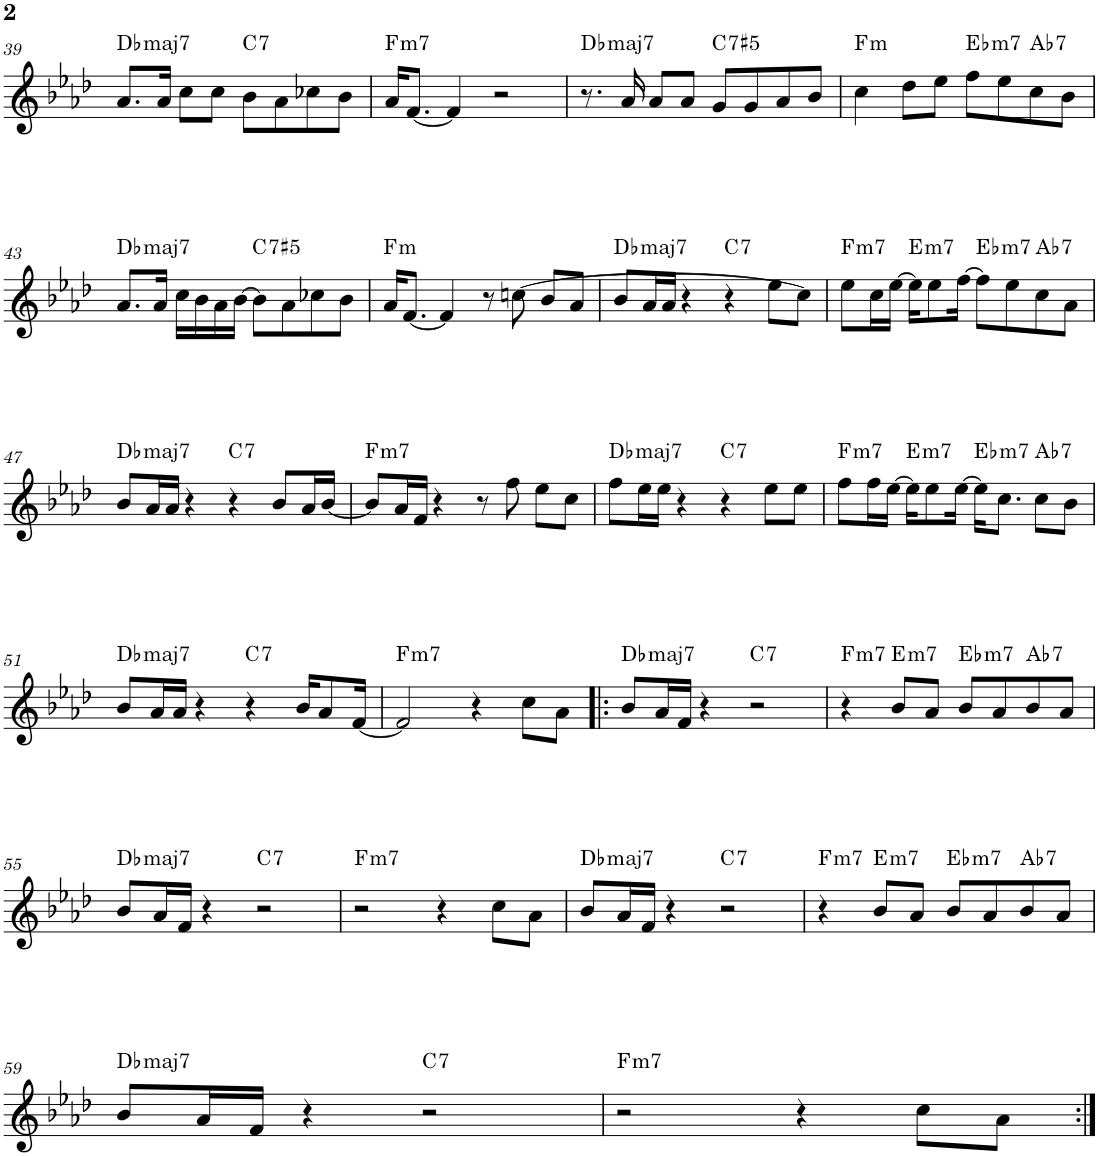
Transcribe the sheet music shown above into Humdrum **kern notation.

**kern	**harte
*part1	*part1
*staff1	*
*I"P1	*
!!LO:PB:g=z
*clefG2	*
*k[b-e-a-d-]	*
*f:	*
*M4/4	*
=39	=39
!	!LO:H:kt=maj7
8.a-/L	Db:maj7
16a-/Jk	.
8cc\L	.
8cc\J	.
!	!LO:H:kt=7
8b-\L	C:7
8a-\	.
8cc-X\	.
8b-\J	.
=40	=40
!	!LO:H:kt=m7
16a-/KL	F:min7
[<8.f/J	.
4f/]	.
2r	.
=41	=41
!	!LO:H:kt=maj7
8.r	Db:maj7
16a-/	.
8a-/L	.
8a-/J	.
!	!LO:H:kt=7
8g/L	C:(3,#5,b7)
8g/	.
8a-/	.
8b-/J	.
=42	=42
!	!LO:H:kt=m
4cc\	F:min
8dd-\L	.
8ee-\J	.
!	!LO:H:kt=m7
8ff\L	Eb:min7
8ee-\	.
!	!LO:H:kt=7
8cc\	Ab:7
8b-\J	.
!!LO:LB:g=z
=43	=43
!	!LO:H:kt=maj7
8.a-/L	Db:maj7
16a-/Jk	.
16cc\LL	.
16b-\	.
16a-\	.
[>16b-\JJ	.
!	!LO:H:kt=7
8b-\L]	C:(3,#5,b7)
8a-\	.
8cc-X\	.
8b-\J	.
=44	=44
!	!LO:H:kt=m
16a-/KL	F:min
[<8.f/J	.
4f/]	.
8r	.
[>8ccn\	.
8b-/L	.
8a-/J	.
=45	=45
!	!LO:H:kt=maj7
8b-/L	Db:maj7
16a-/L	.
16a-/JJ	.
4r	.
!	!LO:H:kt=7
4r	C:7
8ee-\L	.
8cc\J]	.
=46	=46
!	!LO:H:kt=m7
8ee-\L	F:min7
16cc\L	.
[>16ee-\JJ	.
!	!LO:H:kt=m7
16ee-\KL]	E:min7
8ee-\	.
[>16ff\Jk	.
!	!LO:H:kt=m7
8ff\L]	Eb:min7
8ee-\	.
!	!LO:H:kt=7
8cc\	Ab:7
8a-\J	.
!!LO:LB:g=z
=47	=47
!	!LO:H:kt=maj7
8b-/L	Db:maj7
16a-/L	.
16a-/JJ	.
4r	.
!	!LO:H:kt=7
4r	C:7
8b-/L	.
16a-/L	.
[<16b-/JJ	.
=48	=48
!	!LO:H:kt=m7
8b-/L]	F:min7
16a-/L	.
16f/JJ	.
4r	.
8r	.
8ff\	.
8ee-\L	.
8cc\J	.
=49	=49
!	!LO:H:kt=maj7
8ff\L	Db:maj7
16ee-\L	.
16ee-\JJ	.
4r	.
!	!LO:H:kt=7
4r	C:7
8ee-\L	.
8ee-\J	.
=50	=50
!	!LO:H:kt=m7
8ff\L	F:min7
16ff\L	.
[>16ee-\JJ	.
!	!LO:H:kt=m7
16ee-\KL]	E:min7
8ee-\	.
[>16ee-\Jk	.
!	!LO:H:kt=m7
16ee-\KL]	Eb:min7
8.cc\J	.
!	!LO:H:kt=7
8cc\L	Ab:7
8b-\J	.
!!LO:LB:g=z
=51	=51
!	!LO:H:kt=maj7
8b-/L	Db:maj7
16a-/L	.
16a-/JJ	.
4r	.
!	!LO:H:kt=7
4r	C:7
16b-/KL	.
8a-/	.
[<16f/Jk	.
=52	=52
!	!LO:H:kt=m7
2f/]	F:min7
4r	.
8cc\L	.
8a-\J	.
=53!|:	=53!|:
!	!LO:H:kt=maj7
8b-/L	Db:maj7
16a-/L	.
16f/JJ	.
4r	.
!	!LO:H:kt=7
2r	C:7
=54	=54
!	!LO:H:kt=m7
4r	F:min7
!	!LO:H:kt=m7
8b-/L	E:min7
8a-/J	.
!	!LO:H:kt=m7
8b-/L	Eb:min7
8a-/	.
!	!LO:H:kt=7
8b-/	Ab:7
8a-/J	.
!!LO:LB:g=z
=55	=55
!	!LO:H:kt=maj7
8b-/L	Db:maj7
16a-/L	.
16f/JJ	.
4r	.
!	!LO:H:kt=7
2r	C:7
=56	=56
!	!LO:H:kt=m7
2r	F:min7
4r	.
8cc\L	.
8a-\J	.
=57	=57
!	!LO:H:kt=maj7
8b-/L	Db:maj7
16a-/L	.
16f/JJ	.
4r	.
!	!LO:H:kt=7
2r	C:7
=58	=58
!	!LO:H:kt=m7
4r	F:min7
!	!LO:H:kt=m7
8b-/L	E:min7
8a-/J	.
!	!LO:H:kt=m7
8b-/L	Eb:min7
8a-/	.
!	!LO:H:kt=7
8b-/	Ab:7
8a-/J	.
!!LO:LB:g=z
=59	=59
!	!LO:H:kt=maj7
8b-/L	Db:maj7
16a-/L	.
16f/JJ	.
4r	.
!	!LO:H:kt=7
2r	C:7
=60	=60
!	!LO:H:kt=m7
2r	F:min7
4r	.
8cc\L	.
8a-\J	.
=:|!	=:|!
*-	*-
